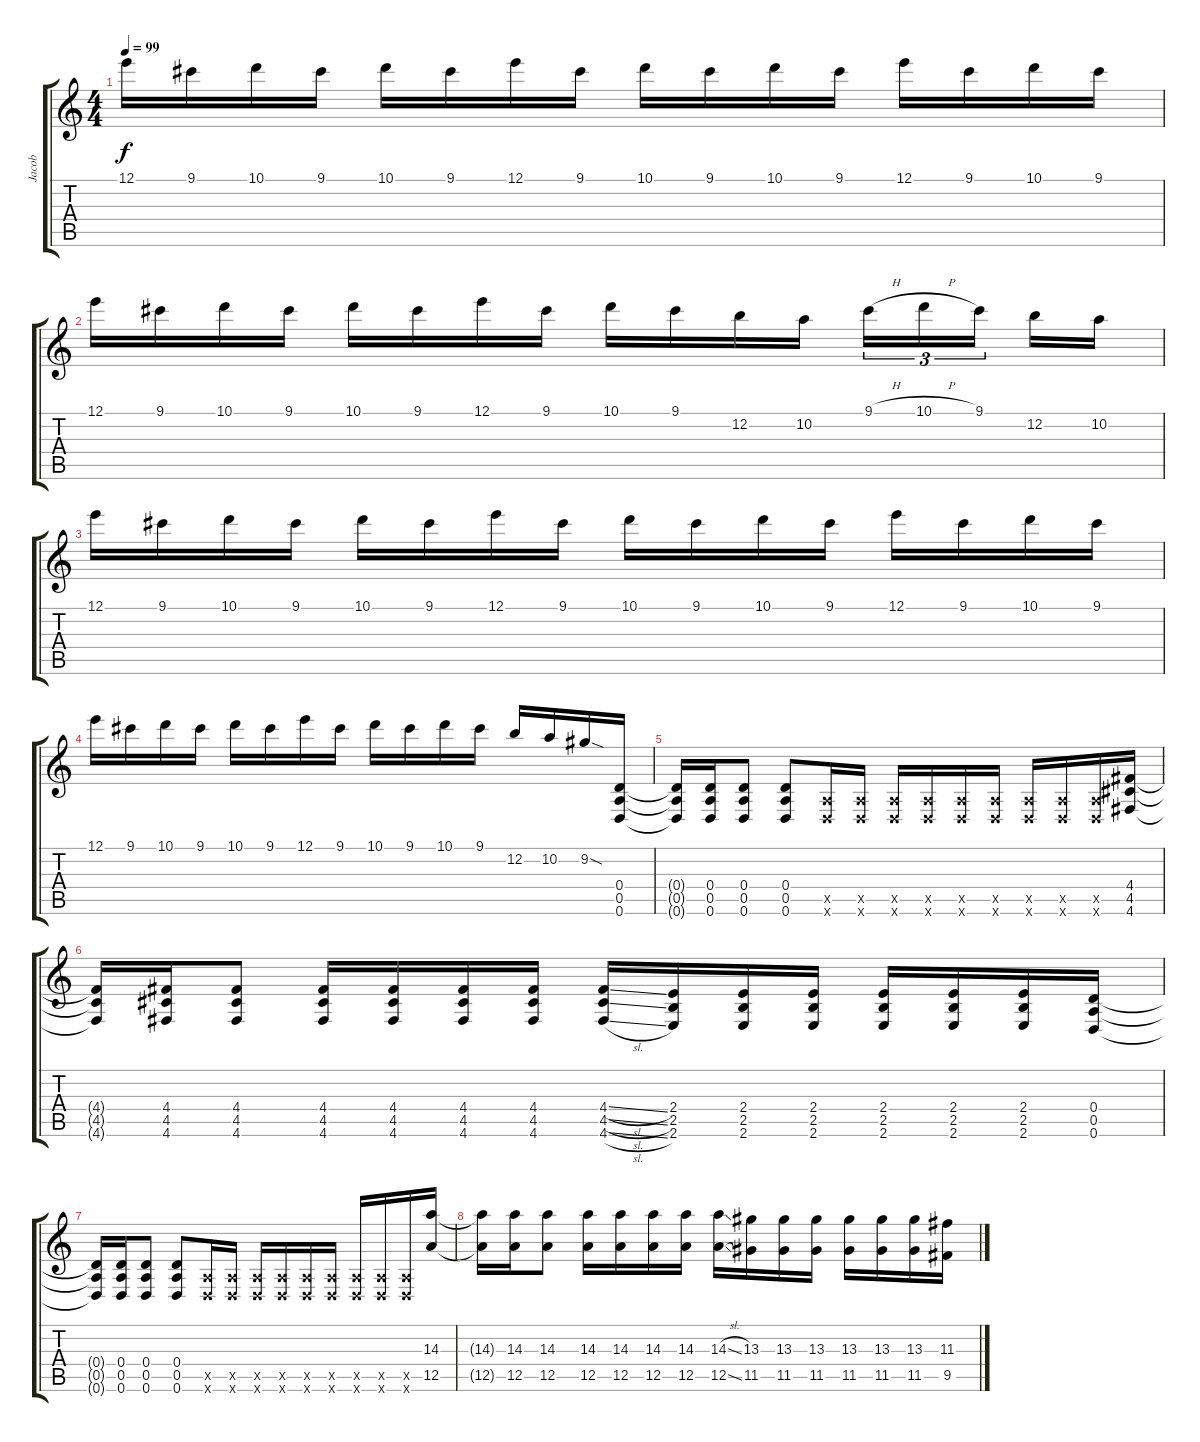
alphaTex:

\track ("Jacob" "Jacob") {instrument overdrivenguitar}
\staff {score tabs}
\tuning (E4 B3 G3 D3 A2 D2) {hide}
\ts (4 4)
\tempo 99
\clef g2
\ks c
12.1.16{dy f} 9.1.16 10.1.16 9.1.16 10.1.16 9.1.16 12.1.16 9.1.16 10.1.16 9.1.16 10.1.16 9.1.16 12.1.16 9.1.16 10.1.16 9.1.16 |
12.1.16 9.1.16 10.1.16 9.1.16 10.1.16 9.1.16 12.1.16 9.1.16 10.1.16 9.1.16 12.2.16 10.2.16 9.1{h}.16{tu (3 2)} 10.1{h}.16{tu (3 2)} 9.1.16{tu (3 2) beam splitsecondary} 12.2.16 10.2.16 |
12.1.16 9.1.16 10.1.16 9.1.16 10.1.16 9.1.16 12.1.16 9.1.16 10.1.16 9.1.16 10.1.16 9.1.16 12.1.16 9.1.16 10.1.16 9.1.16 |
12.1.16 9.1.16 10.1.16 9.1.16 10.1.16 9.1.16 12.1.16 9.1.16 10.1.16 9.1.16 10.1.16 9.1.16 12.2.16 10.2.16 9.2{sod}.16 (0.4 0.5 0.6).16 |
(0.4{t} 0.5{t} 0.6{t}).16 (0.4 0.5 0.6).16 (0.4 0.5 0.6).8 (0.4 0.5 0.6).8 (0.5{x} 0.6{x}).16 (0.5{x} 0.6{x}).16 (0.5{x} 0.6{x}).16 (0.5{x} 0.6{x}).16 (0.5{x} 0.6{x}).16 (0.5{x} 0.6{x}).16 (0.5{x} 0.6{x}).16 (0.5{x} 0.6{x}).16 (0.5{x} 0.6{x}).16 (4.4 4.5 4.6).16 |
(4.4{t} 4.5{t} 4.6{t}).16 (4.4 4.5 4.6).16 (4.4 4.5 4.6).8 (4.4 4.5 4.6).16 (4.4 4.5 4.6).16 (4.4 4.5 4.6).16 (4.4 4.5 4.6).16 (4.4{sl} 4.5{sl} 4.6{sl}).16 (2.4 2.5 2.6).16 (2.4 2.5 2.6).16 (2.4 2.5 2.6).16 (2.4 2.5 2.6).16 (2.4 2.5 2.6).16 (2.4 2.5 2.6).16 (0.4 0.5 0.6).16 |
(0.4{t} 0.5{t} 0.6{t}).16 (0.4 0.5 0.6).16 (0.4 0.5 0.6).8 (0.4 0.5 0.6).8 (0.5{x} 0.6{x}).16 (0.5{x} 0.6{x}).16 (0.5{x} 0.6{x}).16 (0.5{x} 0.6{x}).16 (0.5{x} 0.6{x}).16 (0.5{x} 0.6{x}).16 (0.5{x} 0.6{x}).16 (0.5{x} 0.6{x}).16 (0.5{x} 0.6{x}).16 (14.3 12.5).16 |
(14.3{t} 12.5{t}).16 (14.3 12.5).16 (14.3 12.5).8 (14.3 12.5).16 (14.3 12.5).16 (14.3 12.5).16 (14.3 12.5).16 (14.3{sl} 12.5{sl}).16 (13.3 11.5).16 (13.3 11.5).16 (13.3 11.5).16 (13.3 11.5).16 (13.3 11.5).16 (13.3 11.5).16 (11.3 9.5).16
